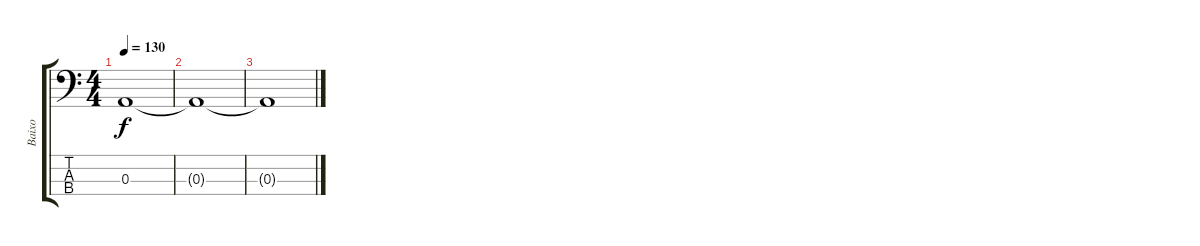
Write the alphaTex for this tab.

\track ("Baixo" "Baixo") {instrument electricbassfinger}
\staff {score tabs}
\tuning (G2 D2 A1 E1) {hide}
\ts (4 4)
\tempo 130
\clef f4
\ks c
0.3{t}.1{dy f volume 1} |
0.3{t}.1{volume 1} |
0.3{t}.1{volume 1}
